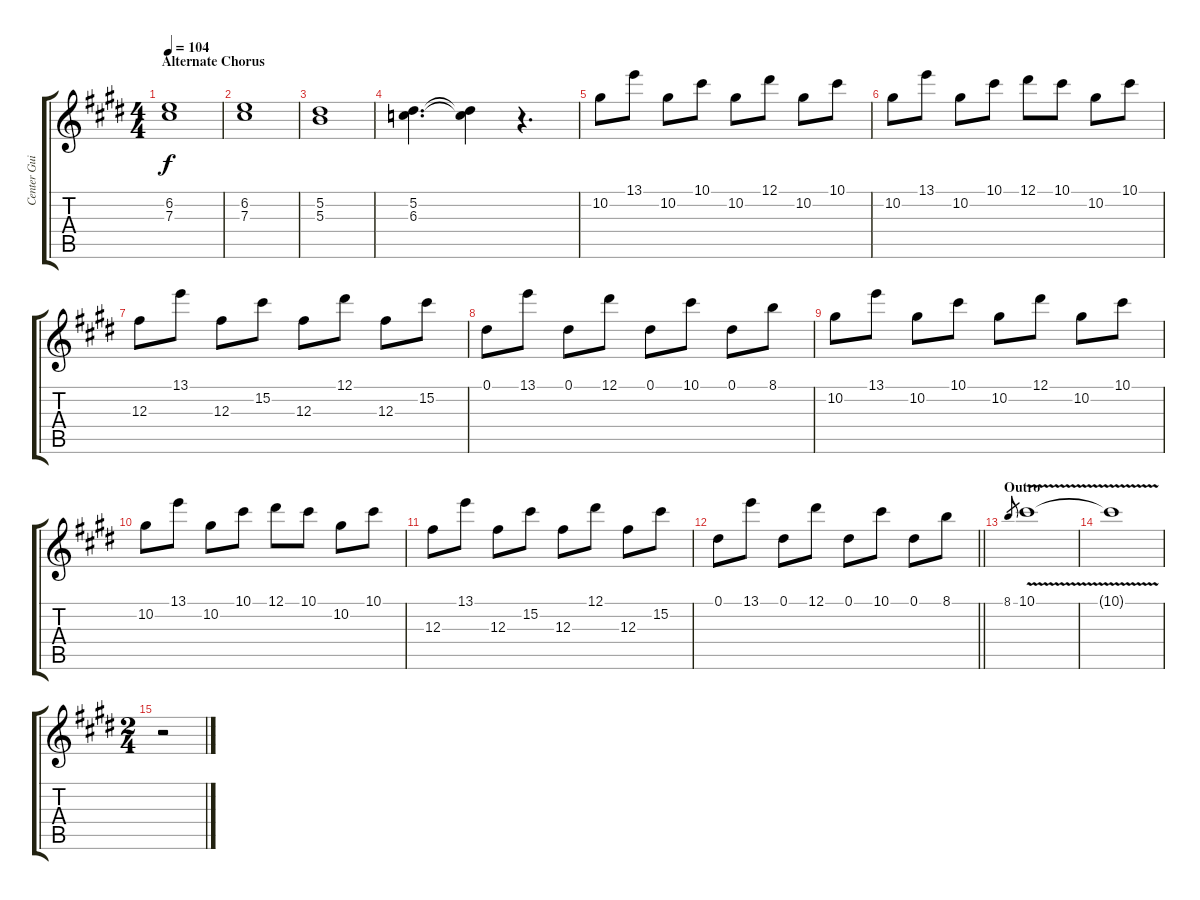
\track ("Center Guitar" "Center Gui") {instrument overdrivenguitar}
\staff {score tabs}
\tuning (Eb4 Bb3 Gb3 Db3 Ab2 Db2) {hide}
\ts (4 4)
\section ("" "Alternate Chorus")
\tempo 104
\clef g2
\ks e
(6.2 7.3).1{dy f instrument electricguitarclean} |
(6.2 7.3).1 |
(5.2 5.3).1 |
(5.2 6.3).4{d} (5.2{t} 6.3{t}).4 r.4{d} |
10.2.8{balance 2 instrument distortionguitar} 13.1.8 10.2.8 10.1.8 10.2.8 12.1.8 10.2.8 10.1.8 |
10.2.8 13.1.8 10.2.8 10.1.8 12.1.8 10.1.8 10.2.8 10.1.8 |
12.3.8 13.1.8 12.3.8 15.2.8 12.3.8 12.1.8 12.3.8 15.2.8 |
0.1.8 13.1.8 0.1.8 12.1.8 0.1.8 10.1.8 0.1.8 8.1.8 |
10.2.8 13.1.8 10.2.8 10.1.8 10.2.8 12.1.8 10.2.8 10.1.8 |
10.2.8 13.1.8 10.2.8 10.1.8 12.1.8 10.1.8 10.2.8 10.1.8 |
12.3.8 13.1.8 12.3.8 15.2.8 12.3.8 12.1.8 12.3.8 15.2.8 |
\barLineRight lightlight
0.1.8 13.1.8 0.1.8 12.1.8 0.1.8 10.1.8 0.1.8 8.1.8 |
\section ("" "Outro")
8.1.8{gr} 10.1{v}.1 |
10.1{t}.1{volume 0} |
\ts (2 4)
r.2
